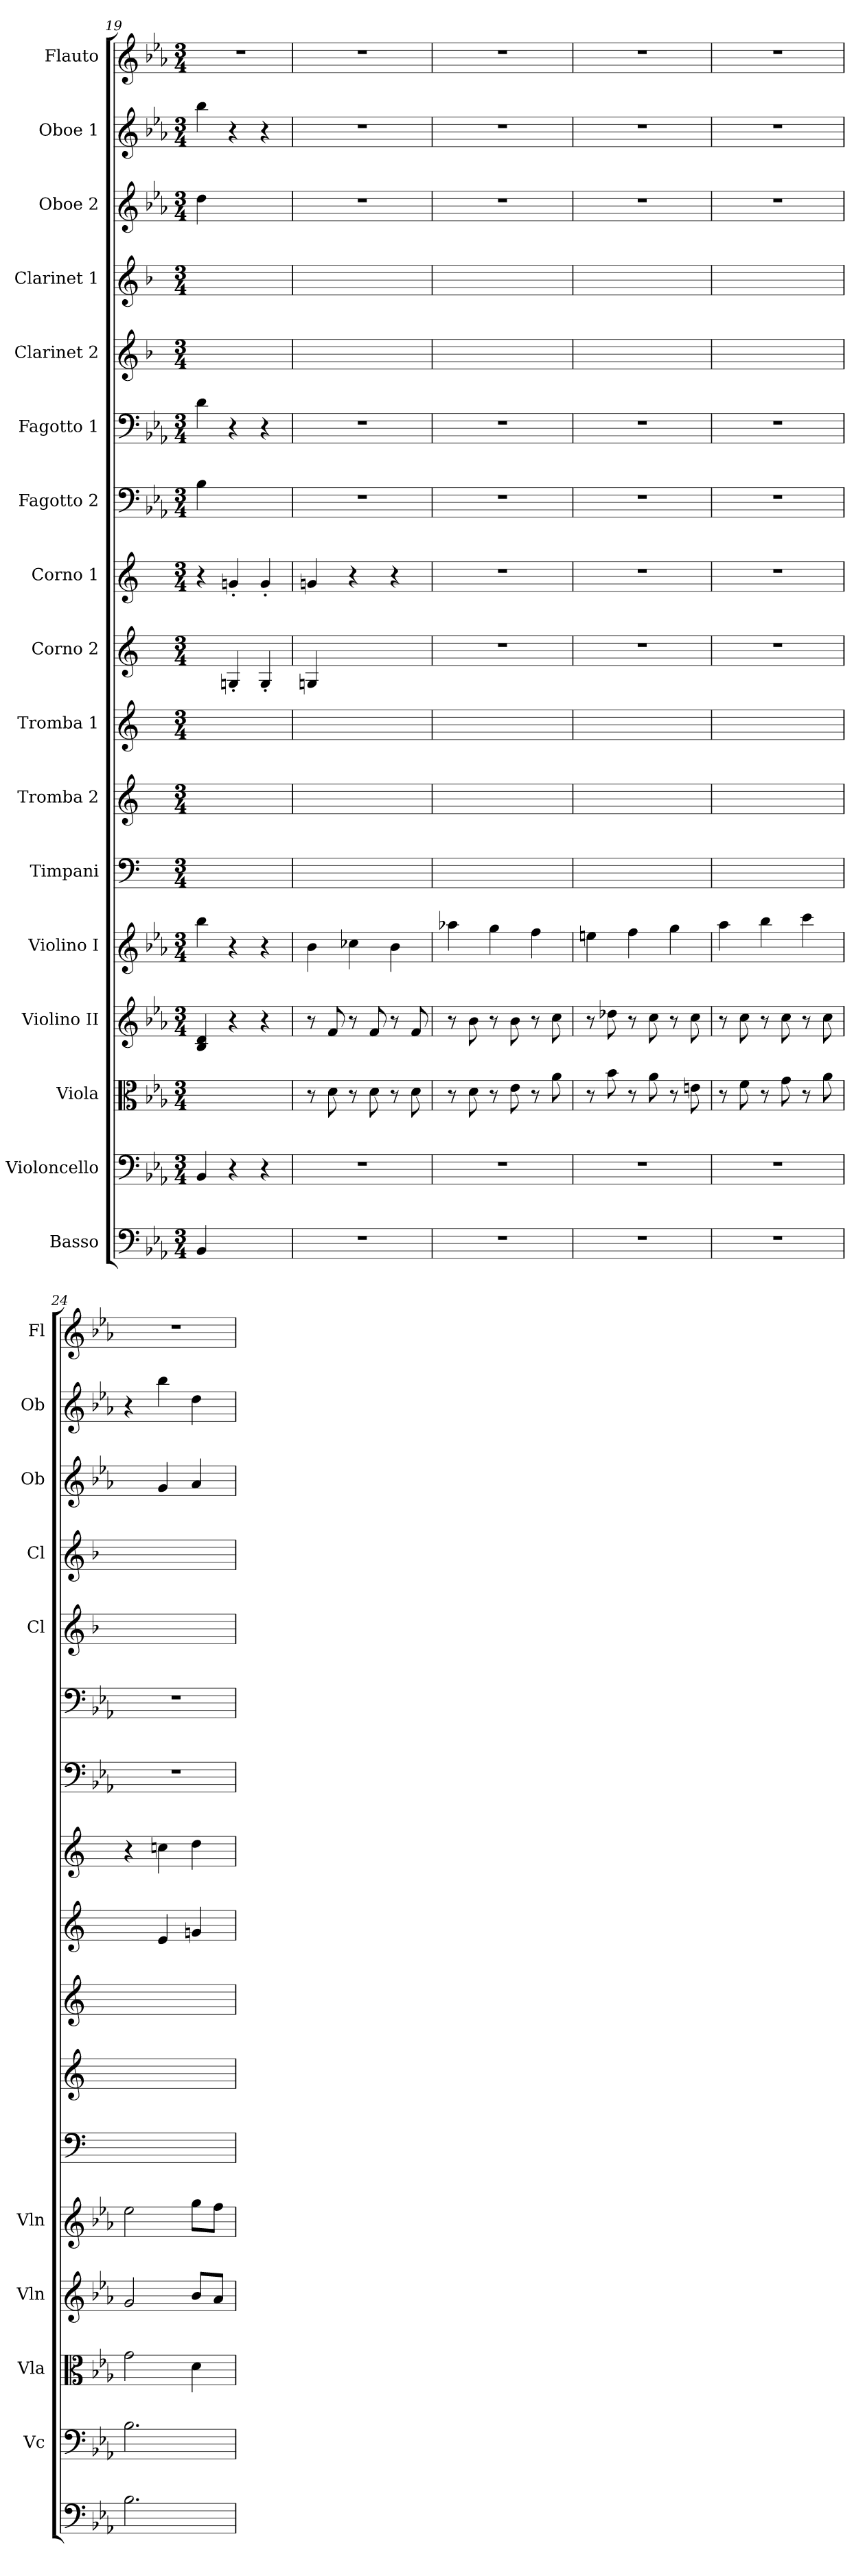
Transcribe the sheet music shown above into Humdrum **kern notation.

**kern	**kern	**kern	**kern	**kern	**kern	**kern	**kern	**kern	**kern	**kern	**kern	**kern	**kern	**kern	**kern	**kern
*part17	*part16	*part15	*part14	*part13	*part12	*part11	*part10	*part9	*part8	*part7	*part6	*part5	*part4	*part3	*part2	*part1
*staff17	*staff16	*staff15	*staff14	*staff13	*staff12	*staff11	*staff10	*staff9	*staff8	*staff7	*staff6	*staff5	*staff4	*staff3	*staff2	*staff1
*I"Basso	*I"Violoncello	*I"Viola	*I"Violino II	*I"Violino I	*I"Timpani	*I"Tromba 2	*I"Tromba 1	*I"Corno 2	*I"Corno 1	*I"Fagotto 2	*I"Fagotto 1	*I"Clarinet 2	*I"Clarinet 1	*I"Oboe 2	*I"Oboe 1	*I"Flauto
*	*I'Vc	*I'Vla	*I'Vln	*I'Vln	*	*	*	*	*	*	*	*I'Cl	*I'Cl	*I'Ob	*I'Ob	*I'Fl
*clefF4	*clefF4	*clefC3	*clefG2	*clefG2	*clefF4	*clefG2	*clefG2	*clefG2	*clefG2	*clefF4	*clefF4	*clefG2	*clefG2	*clefG2	*clefG2	*clefG2
*ITrd7c12	*	*	*	*	*	*ITrd-2c-3	*ITrd-2c-3	*ITrd5c9	*ITrd5c9	*	*	*ITrd1c2	*ITrd1c2	*	*	*
*k[b-e-a-]	*k[b-e-a-]	*k[b-e-a-]	*k[b-e-a-]	*k[b-e-a-]	*	*	*	*	*	*k[b-e-a-]	*k[b-e-a-]	*k[b-e-a-]	*k[b-e-a-]	*k[b-e-a-]	*k[b-e-a-]	*k[b-e-a-]
*M3/4	*M3/4	*M3/4	*M3/4	*M3/4	*M3/4	*M3/4	*M3/4	*M3/4	*M3/4	*M3/4	*M3/4	*M3/4	*M3/4	*M3/4	*M3/4	*M3/4
=19	=19	=19	=19	=19	=19	=19	=19	=19	=19	=19	=19	=19	=19	=19	=19	=19
4BBB-	4BB-	2.ryy	4B- 4d	4bb-	2.ryy	2.ryy	2.ryy	4ryy	4r	4B-	4d	2.ryy	2.ryy	4dd	4bb-	2.r
4ryy	4r	.	4r	4r	.	.	.	4BB-X'	4B-X'	4ryy	4r	.	.	4ryy	4r	.
4ryy	4r	.	4r	4r	.	.	.	4BB-'	4B-'	4ryy	4r	.	.	4ryy	4r	.
=20	=20	=20	=20	=20	=20	=20	=20	=20	=20	=20	=20	=20	=20	=20	=20	=20
2.r	2.r	8r	8r	4b-	2.ryy	2.ryy	2.ryy	4BB-X	4B-X	2.r	2.r	2.ryy	2.ryy	2.r	2.r	2.r
.	.	8d	8f	.	.	.	.	.	.	.	.	.	.	.	.	.
.	.	8r	8r	4cc-X	.	.	.	4ryy	4r	.	.	.	.	.	.	.
.	.	8d	8f	.	.	.	.	.	.	.	.	.	.	.	.	.
.	.	8r	8r	4b-	.	.	.	4ryy	4r	.	.	.	.	.	.	.
.	.	8d	8f	.	.	.	.	.	.	.	.	.	.	.	.	.
=21	=21	=21	=21	=21	=21	=21	=21	=21	=21	=21	=21	=21	=21	=21	=21	=21
2.r	2.r	8r	8r	4aa-X	2.ryy	2.ryy	2.ryy	2.r	2.r	2.r	2.r	2.ryy	2.ryy	2.r	2.r	2.r
.	.	8d	8b-	.	.	.	.	.	.	.	.	.	.	.	.	.
.	.	8r	8r	4gg	.	.	.	.	.	.	.	.	.	.	.	.
.	.	8e-	8b-	.	.	.	.	.	.	.	.	.	.	.	.	.
.	.	8r	8r	4ff	.	.	.	.	.	.	.	.	.	.	.	.
.	.	8a-	8cc	.	.	.	.	.	.	.	.	.	.	.	.	.
=22	=22	=22	=22	=22	=22	=22	=22	=22	=22	=22	=22	=22	=22	=22	=22	=22
2.r	2.r	8r	8r	4een	2.ryy	2.ryy	2.ryy	2.r	2.r	2.r	2.r	2.ryy	2.ryy	2.r	2.r	2.r
.	.	8b-	8dd-X	.	.	.	.	.	.	.	.	.	.	.	.	.
.	.	8r	8r	4ff	.	.	.	.	.	.	.	.	.	.	.	.
.	.	8a-	8cc	.	.	.	.	.	.	.	.	.	.	.	.	.
.	.	8r	8r	4gg	.	.	.	.	.	.	.	.	.	.	.	.
.	.	8en	8cc	.	.	.	.	.	.	.	.	.	.	.	.	.
=23	=23	=23	=23	=23	=23	=23	=23	=23	=23	=23	=23	=23	=23	=23	=23	=23
2.r	2.r	8r	8r	4aa-	2.ryy	2.ryy	2.ryy	2.r	2.r	2.r	2.r	2.ryy	2.ryy	2.r	2.r	2.r
.	.	8f	8cc	.	.	.	.	.	.	.	.	.	.	.	.	.
.	.	8r	8r	4bb-	.	.	.	.	.	.	.	.	.	.	.	.
.	.	8g	8cc	.	.	.	.	.	.	.	.	.	.	.	.	.
.	.	8r	8r	4ccc	.	.	.	.	.	.	.	.	.	.	.	.
.	.	8a-	8cc	.	.	.	.	.	.	.	.	.	.	.	.	.
=24	=24	=24	=24	=24	=24	=24	=24	=24	=24	=24	=24	=24	=24	=24	=24	=24
2.BB-	2.B-	2g	2g	2ee-	2.ryy	2.ryy	2.ryy	4ryy	4r	2.r	2.r	2.ryy	2.ryy	4ryy	4r	2.r
.	.	.	.	.	.	.	.	4G	4e-X	.	.	.	.	4g	4bb-	.
.	.	4d	8b-/L	8gg\L	.	.	.	4B-X	4f	.	.	.	.	4a-	4dd	.
.	.	.	8a-/J	8ff\J	.	.	.	.	.	.	.	.	.	.	.	.
=	=	=	=	=	=	=	=	=	=	=	=	=	=	=	=	=
*-	*-	*-	*-	*-	*-	*-	*-	*-	*-	*-	*-	*-	*-	*-	*-	*-
